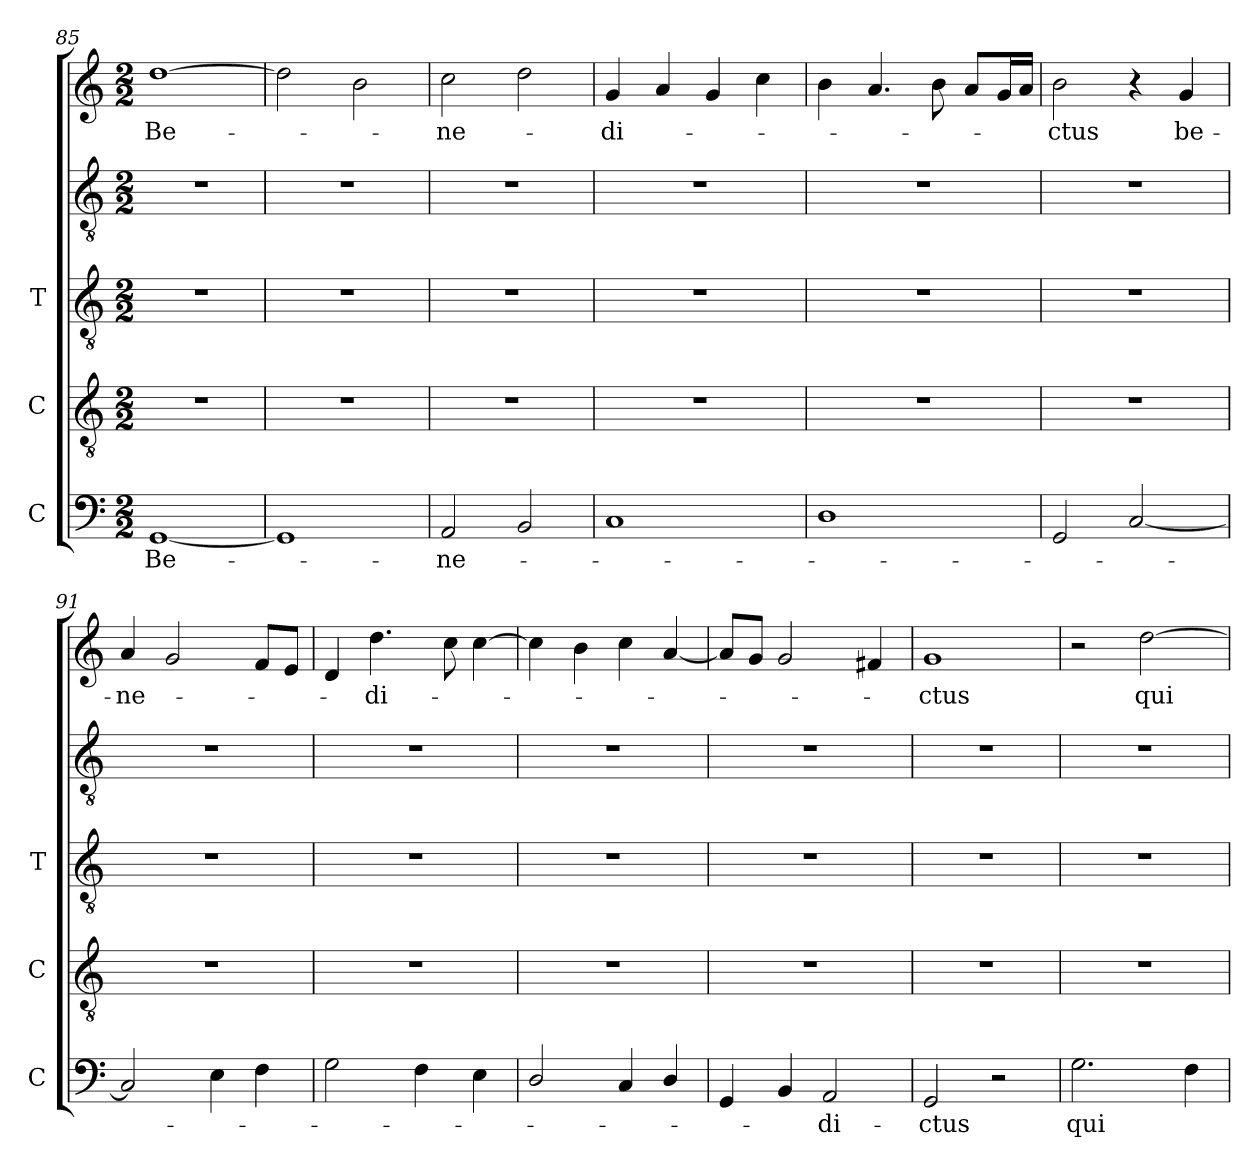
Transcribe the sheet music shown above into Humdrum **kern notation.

**kern	**text	**kern	**kern	**kern	**kern	**text
*part5	*part5	*part4	*part3	*part2	*part1	*part1
*staff5	*staff5	*staff4	*staff3	*staff2	*staff1	*staff1
*I"C	*	*I"C	*I"T	*	*	*
*I'C	*	*I'C	*I'T	*	*	*
!!LO:LB:g=z
*clefF4	*	*clefGv2	*clefGv2	*clefGv2	*clefG2	*
*k[]	*	*k[]	*k[]	*k[]	*k[]	*
*C:	*	*C:	*C:	*C:	*C:	*
*M2/2	*	*M2/2	*M2/2	*M2/2	*M2/2	*
=85	=85	=85	=85	=85	=85	=85
[1GG/	Be-	1r	1r	1r	[1dd\	Be-
=86	=86	=86	=86	=86	=86	=86
1GG/]	.	1r	1r	1r	2dd\]	.
.	.	.	.	.	2b\	.
=87	=87	=87	=87	=87	=87	=87
2AA/	-ne-	1r	1r	1r	2cc\	-ne-
2BB/	.	.	.	.	2dd\	.
=88	=88	=88	=88	=88	=88	=88
1C/	.	1r	1r	1r	4g/	-di-
.	.	.	.	.	4a/	.
.	.	.	.	.	4g/	.
.	.	.	.	.	4cc\	.
=89	=89	=89	=89	=89	=89	=89
1D\	.	1r	1r	1r	4b\	.
.	.	.	.	.	4.a/	.
.	.	.	.	.	8b\	.
.	.	.	.	.	8a/L	.
.	.	.	.	.	16g/L	.
.	.	.	.	.	16a/JJ	.
=90	=90	=90	=90	=90	=90	=90
2GG/	.	1r	1r	1r	2b\	-ctus
[2C/	.	.	.	.	4r	.
.	.	.	.	.	4g/	be-
=91	=91	=91	=91	=91	=91	=91
2C/]	.	1r	1r	1r	4a/	-ne-
.	.	.	.	.	2g/	.
4E\	.	.	.	.	.	.
4F\	.	.	.	.	8f/L	.
.	.	.	.	.	8e/J	.
=92	=92	=92	=92	=92	=92	=92
2G\	.	1r	1r	1r	4d/	.
.	.	.	.	.	4.dd\	-di-
4F\	.	.	.	.	.	.
.	.	.	.	.	8cc\	.
4E\	.	.	.	.	[4cc\	.
!!LO:PB:g=z
=93	=93	=93	=93	=93	=93	=93
2D/	.	1r	1r	1r	4cc\]	.
.	.	.	.	.	4b\	.
4C/	.	.	.	.	4cc\	.
4D/	.	.	.	.	[4a/	.
=94	=94	=94	=94	=94	=94	=94
4GG/	.	1r	1r	1r	8a/L]	.
.	.	.	.	.	8g/J	.
4BB/	.	.	.	.	2g/	.
2AA/	-di-	.	.	.	.	.
.	.	.	.	.	4f#X/	.
=95	=95	=95	=95	=95	=95	=95
2GG/	-ctus	1r	1r	1r	1g/	-ctus
2r	.	.	.	.	.	.
=96	=96	=96	=96	=96	=96	=96
2.G\	qui	1r	1r	1r	2r	.
.	.	.	.	.	[2dd\	qui
4F\	.	.	.	.	.	.
=	=	=	=	=	=	=
*-	*-	*-	*-	*-	*-	*-
